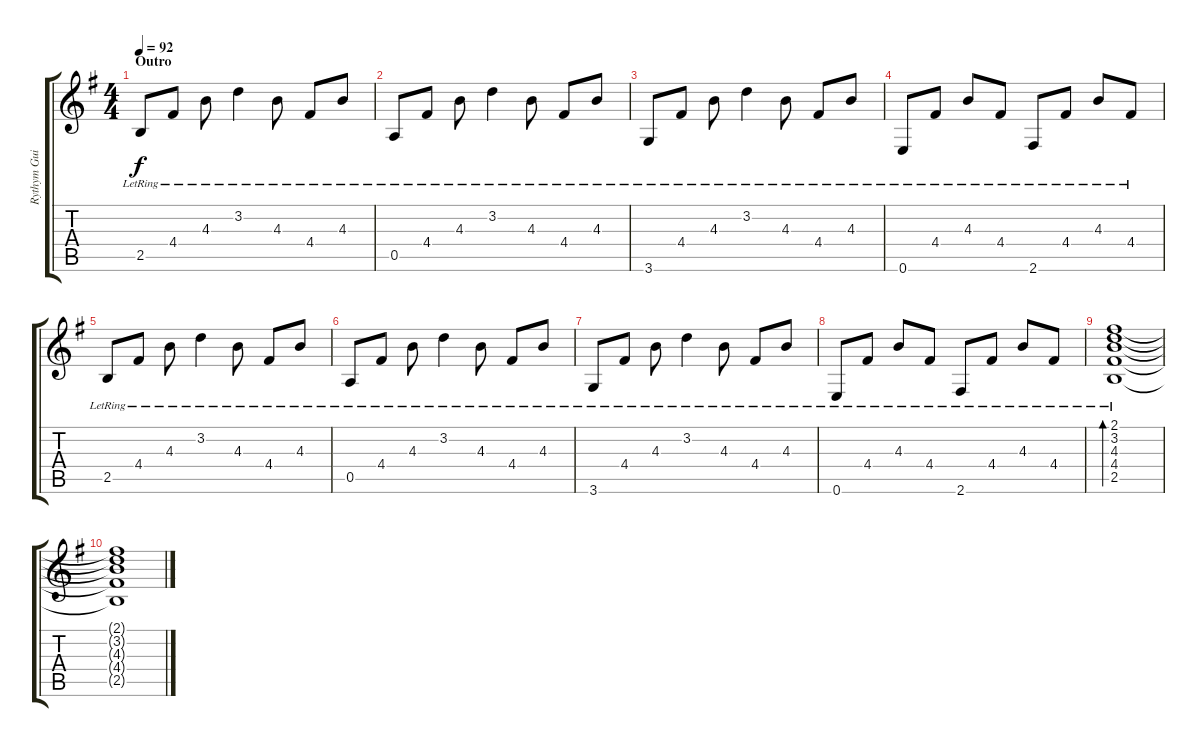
\track ("Rythym Guitar" "Rythym Gui") {instrument acousticguitarsteel}
\staff {score tabs}
\tuning (E4 B3 G3 D3 A2 E2) {hide}
\ts (4 4)
\section ("" "Outro")
\tempo 92
\clef g2
\ks eminor
2.5{lr}.8{dy f} 4.4{lr}.8 4.3{lr}.8 3.2{lr}.4 4.3{lr}.8 4.4{lr}.8 4.3{lr}.8 |
0.5{lr}.8 4.4{lr}.8 4.3{lr}.8 3.2{lr}.4 4.3{lr}.8 4.4{lr}.8 4.3{lr}.8 |
3.6{lr}.8 4.4{lr}.8 4.3{lr}.8 3.2{lr}.4 4.3{lr}.8 4.4{lr}.8 4.3{lr}.8 |
0.6{lr}.8 4.4{lr}.8 4.3{lr}.8 4.4{lr}.8 2.6{lr}.8 4.4{lr}.8 4.3{lr}.8 4.4{lr}.8 |
2.5{lr}.8 4.4{lr}.8 4.3{lr}.8 3.2{lr}.4 4.3{lr}.8 4.4{lr}.8 4.3{lr}.8 |
0.5{lr}.8 4.4{lr}.8 4.3{lr}.8 3.2{lr}.4 4.3{lr}.8 4.4{lr}.8 4.3{lr}.8 |
3.6{lr}.8 4.4{lr}.8 4.3{lr}.8 3.2{lr}.4 4.3{lr}.8 4.4{lr}.8 4.3{lr}.8 |
0.6{lr}.8 4.4{lr}.8 4.3{lr}.8 4.4{lr}.8 2.6{lr}.8 4.4{lr}.8 4.3{lr}.8 4.4{lr}.8 |
(2.1{lr} 3.2{lr} 4.3{lr} 4.4{lr} 2.5{lr}).1{bd 60} |
(2.1{t} 3.2{t} 4.3{t} 4.4{t} 2.5{t}).1
